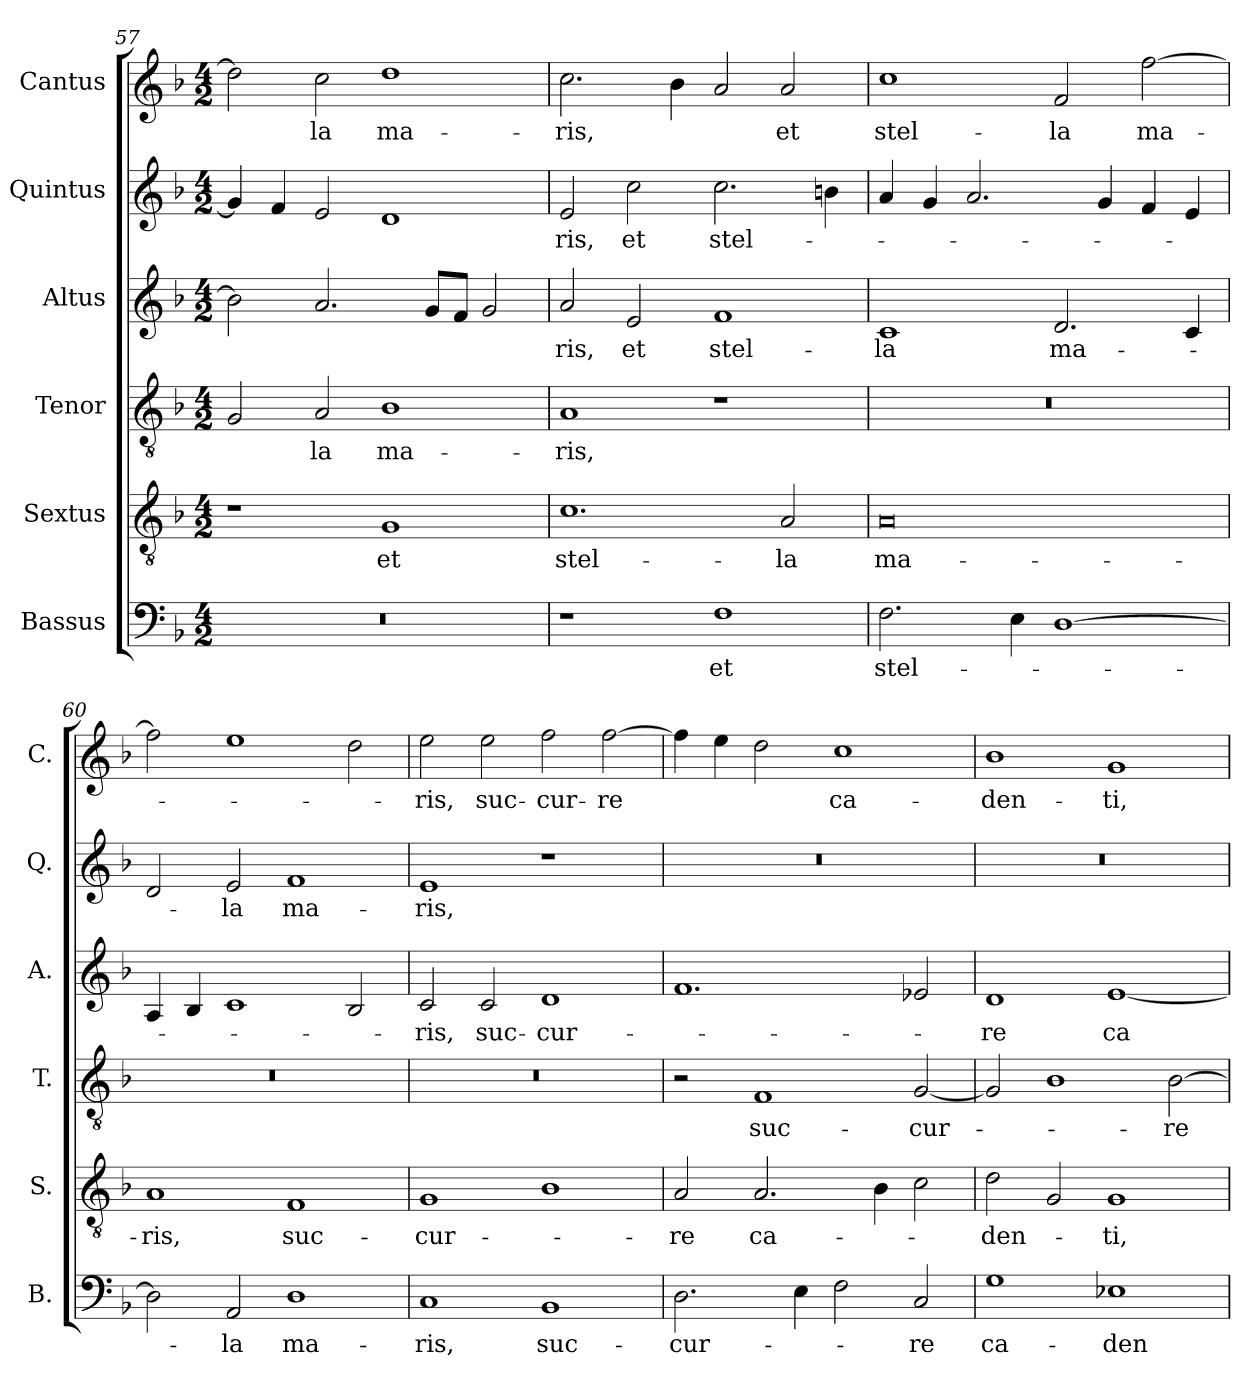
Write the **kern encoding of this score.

**kern	**text	**kern	**text	**kern	**text	**kern	**text	**kern	**text	**kern	**text
*part6	*part6	*part5	*part5	*part4	*part4	*part3	*part3	*part2	*part2	*part1	*part1
*staff6	*staff6	*staff5	*staff5	*staff4	*staff4	*staff3	*staff3	*staff2	*staff2	*staff1	*staff1
*I"Bassus	*	*I"Sextus	*	*I"Tenor	*	*I"Altus	*	*I"Quintus	*	*I"Cantus	*
*I'B.	*	*I'S.	*	*I'T.	*	*I'A.	*	*I'Q.	*	*I'C.	*
*clefF4	*	*clefGv2	*	*clefGv2	*	*clefG2	*	*clefG2	*	*clefG2	*
*k[b-]	*	*k[b-]	*	*k[b-]	*	*k[b-]	*	*k[b-]	*	*k[b-]	*
*M4/2	*	*M4/2	*	*M4/2	*	*M4/2	*	*M4/2	*	*M4/2	*
=57	=57	=57	=57	=57	=57	=57	=57	=57	=57	=57	=57
0r	.	1r	.	2G/	.	2b-\]	.	4g/]	.	2dd\]	.
.	.	.	.	.	.	.	.	4f/	.	.	.
!	!	!	!	!	!LO:LY:b	!	!	!	!	!	!LO:LY:b
.	.	.	.	2A/	-la	2.a/	.	2e/	.	2cc\	-la
!	!	!	!LO:LY:b	!	!LO:LY:b	!	!	!	!	!	!LO:LY:b
.	.	1G	et	1B-	ma-	.	.	1d	.	1dd	ma-
.	.	.	.	.	.	8g/L	.	.	.	.	.
.	.	.	.	.	.	8f/J	.	.	.	.	.
.	.	.	.	.	.	2g/	.	.	.	.	.
=58	=58	=58	=58	=58	=58	=58	=58	=58	=58	=58	=58
!	!	!	!LO:LY:b	!	!LO:LY:b	!	!LO:LY:b	!	!LO:LY:b	!	!LO:LY:b
1r	.	1.c	stel-	1A	-ris,	2a/	-ris,	2e/	-ris,	2.cc\	-ris,
!	!	!	!	!	!	!	!LO:LY:b	!	!LO:LY:b	!	!
.	.	.	.	.	.	2e/	et	2cc\	et	.	.
.	.	.	.	.	.	.	.	.	.	4b-\	.
!	!LO:LY:b	!	!	!	!	!	!LO:LY:b	!	!LO:LY:b	!	!
1F	et	.	.	1r	.	1f	stel-	2.cc\	stel-	2a/	.
!	!	!	!LO:LY:b	!	!	!	!	!	!	!	!LO:LY:b
.	.	2A/	-la	.	.	.	.	.	.	2a/	et
.	.	.	.	.	.	.	.	4bn\	.	.	.
=59	=59	=59	=59	=59	=59	=59	=59	=59	=59	=59	=59
!	!LO:LY:b	!	!LO:LY:b	!	!	!	!LO:LY:b	!	!	!	!LO:LY:b
2.F\	stel-	0A	ma-	0r	.	1c	-la	4a/	.	1cc	stel-
.	.	.	.	.	.	.	.	4g/	.	.	.
.	.	.	.	.	.	.	.	2.a/	.	.	.
4E\	.	.	.	.	.	.	.	.	.	.	.
!	!	!	!	!	!	!	!LO:LY:b	!	!	!	!LO:LY:b
[1D	.	.	.	.	.	2.d/	ma-	.	.	2f/	-la
.	.	.	.	.	.	.	.	4g/	.	.	.
!	!	!	!	!	!	!	!	!	!	!	!LO:LY:b
.	.	.	.	.	.	.	.	4f/	.	[2ff\	ma-
.	.	.	.	.	.	4c/	.	4e/	.	.	.
!!LO:LB:g=z
=60	=60	=60	=60	=60	=60	=60	=60	=60	=60	=60	=60
!	!	!	!LO:LY:b	!	!	!	!	!	!	!	!
2D\]	.	1A	-ris,	0r	.	4A/	.	2d/	.	2ff\]	.
.	.	.	.	.	.	4B-/	.	.	.	.	.
!	!LO:LY:b	!	!	!	!	!	!	!	!LO:LY:b	!	!
2AA/	-la	.	.	.	.	1c	.	2e/	-la	1ee	.
!	!LO:LY:b	!	!LO:LY:b	!	!	!	!	!	!LO:LY:b	!	!
1D	ma-	1F	suc-	.	.	.	.	1f	ma-	.	.
.	.	.	.	.	.	2B-/	.	.	.	2dd\	.
=61	=61	=61	=61	=61	=61	=61	=61	=61	=61	=61	=61
!	!LO:LY:b	!	!LO:LY:b	!	!	!	!LO:LY:b	!	!LO:LY:b	!	!LO:LY:b
1C	-ris,	1G	-cur-	0r	.	2c/	-ris,	1e	-ris,	2ee\	-ris,
!	!	!	!	!	!	!	!LO:LY:b	!	!	!	!LO:LY:b
.	.	.	.	.	.	2c/	suc-	.	.	2ee\	suc-
!	!LO:LY:b	!	!	!	!	!	!LO:LY:b	!	!	!	!LO:LY:b
1BB-	suc-	1B-	.	.	.	1d	-cur-	1r	.	2ff\	-cur-
!	!	!	!	!	!	!	!	!	!	!	!LO:LY:b
.	.	.	.	.	.	.	.	.	.	[2ff\	-re
=62	=62	=62	=62	=62	=62	=62	=62	=62	=62	=62	=62
!	!LO:LY:b	!	!LO:LY:b	!	!	!	!	!	!	!	!
2.D\	-cur-	2A/	-re	2r	.	1.f	.	0r	.	4ff\]	.
.	.	.	.	.	.	.	.	.	.	4ee\	.
!	!	!	!LO:LY:b	!	!LO:LY:b	!	!	!	!	!	!
.	.	2.A/	ca-	1F	suc-	.	.	.	.	2dd\	.
4E\	.	.	.	.	.	.	.	.	.	.	.
!	!	!	!	!	!	!	!	!	!	!	!LO:LY:b
2F\	.	.	.	.	.	.	.	.	.	1cc	ca-
.	.	4B-\	.	.	.	.	.	.	.	.	.
!	!LO:LY:b	!	!	!	!LO:LY:b	!	!	!	!	!	!
2C/	-re	2c\	.	[2G/	-cur-	2e-X/	.	.	.	.	.
=63	=63	=63	=63	=63	=63	=63	=63	=63	=63	=63	=63
!	!LO:LY:b	!	!LO:LY:b	!	!	!	!LO:LY:b	!	!	!	!LO:LY:b
1G	ca-	2d\	-den-	2G/]	.	1d	-re	0r	.	1b-	-den-
.	.	2G/	.	1B-	.	.	.	.	.	.	.
!	!LO:LY:b	!	!LO:LY:b	!	!	!	!LO:LY:b	!	!	!	!LO:LY:b
1E-X	-den-	1G	-ti,	.	.	[1e	ca-	.	.	1g	-ti,
!	!	!	!	!	!LO:LY:b	!	!	!	!	!	!
.	.	.	.	[2B-\	-re	.	.	.	.	.	.
=	=	=	=	=	=	=	=	=	=	=	=
*-	*-	*-	*-	*-	*-	*-	*-	*-	*-	*-	*-
